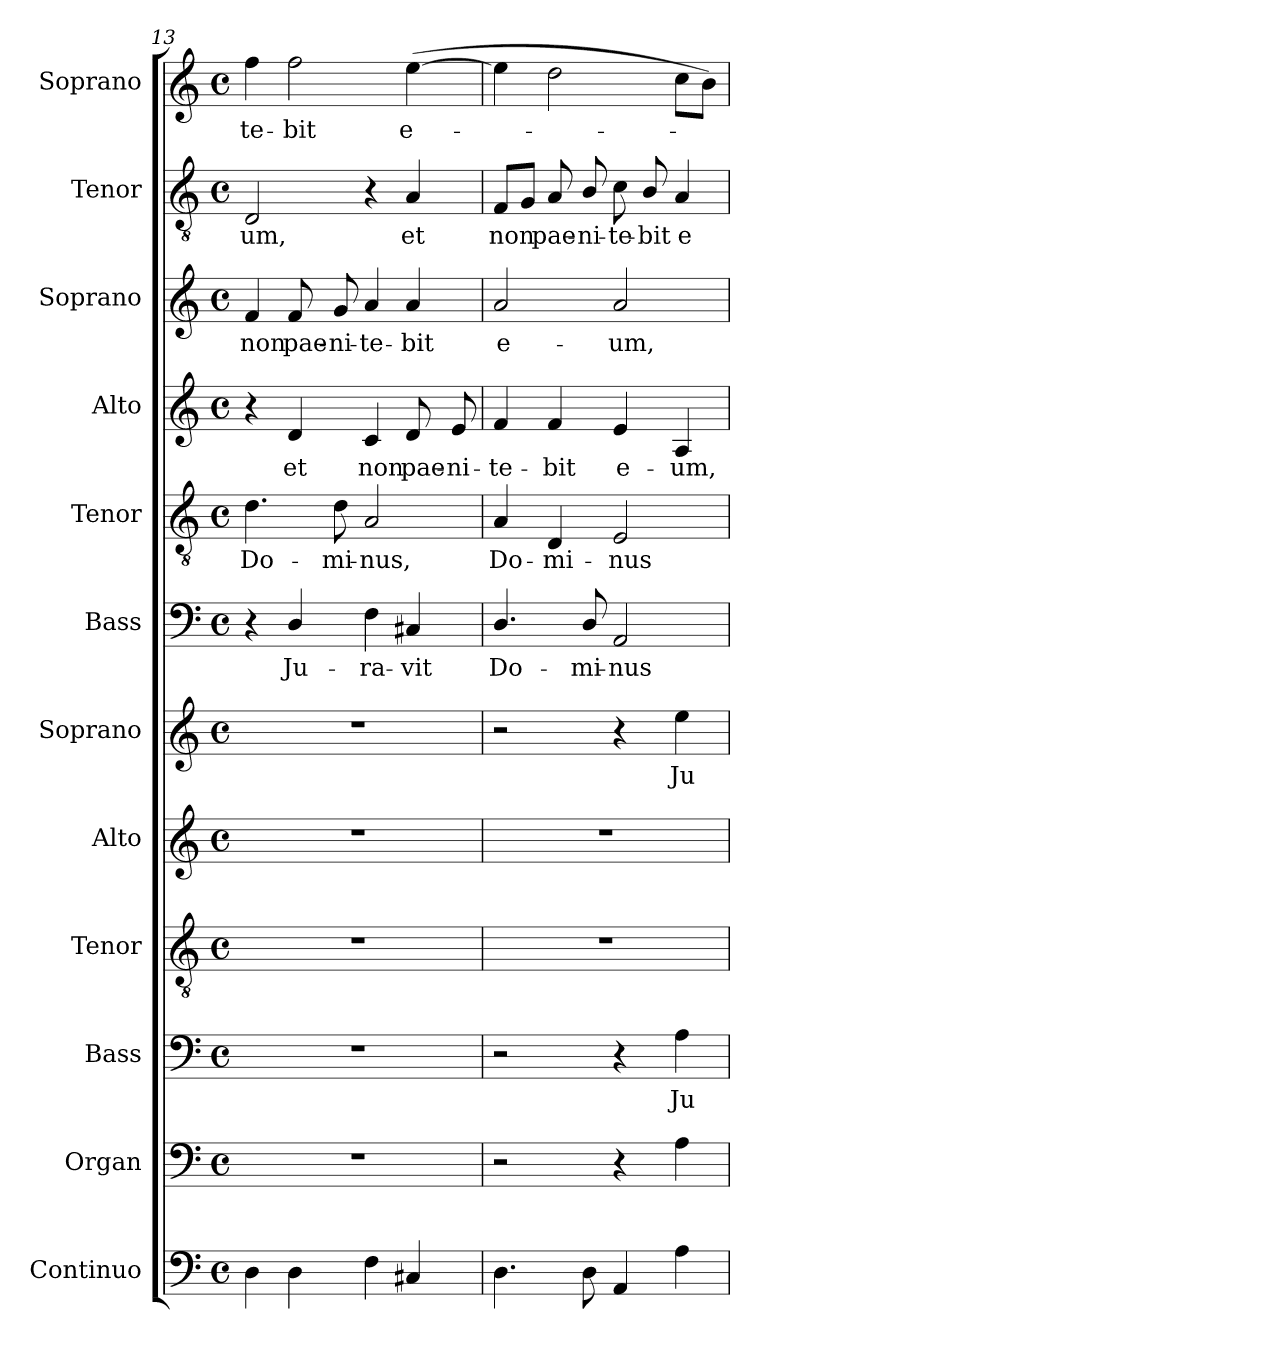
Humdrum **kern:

**kern	**kern	**kern	**text	**kern	**kern	**kern	**text	**kern	**text	**kern	**text	**kern	**text	**kern	**text	**kern	**text	**kern	**text
*part12	*part11	*part10	*part10	*part9	*part8	*part7	*part7	*part6	*part6	*part5	*part5	*part4	*part4	*part3	*part3	*part2	*part2	*part1	*part1
*staff12	*staff11	*staff10	*staff10	*staff9	*staff8	*staff7	*staff7	*staff6	*staff6	*staff5	*staff5	*staff4	*staff4	*staff3	*staff3	*staff2	*staff2	*staff1	*staff1
*I"Continuo	*I"Organ	*I"Bass	*	*I"Tenor	*I"Alto	*I"Soprano	*	*I"Bass	*	*I"Tenor	*	*I"Alto	*	*I"Soprano	*	*I"Tenor	*	*I"Soprano	*
*I'Cont.	*I'Org.	*I'B.	*	*I'T.	*I'A.	*I'S.	*	*I'B.	*	*I'T.	*	*I'A.	*	*I'S.	*	*I'T.	*	*I'S.	*
*clefF4	*clefF4	*clefF4	*	*clefGv2	*clefG2	*clefG2	*	*clefF4	*	*clefGv2	*	*clefG2	*	*clefG2	*	*clefGv2	*	*clefG2	*
*	*	*	*	*ITrd7c12	*	*	*	*	*	*ITrd7c12	*	*	*	*	*	*ITrd7c12	*	*	*
*k[]	*k[]	*k[]	*	*k[]	*k[]	*k[]	*	*k[]	*	*k[]	*	*k[]	*	*k[]	*	*k[]	*	*k[]	*
*C:	*C:	*C:	*	*C:	*C:	*C:	*	*C:	*	*C:	*	*C:	*	*C:	*	*C:	*	*C:	*
*M4/4	*M4/4	*M4/4	*	*M4/4	*M4/4	*M4/4	*	*M4/4	*	*M4/4	*	*M4/4	*	*M4/4	*	*M4/4	*	*M4/4	*
*met(c)	*met(c)	*met(c)	*	*met(c)	*met(c)	*met(c)	*	*met(c)	*	*met(c)	*	*met(c)	*	*met(c)	*	*met(c)	*	*met(c)	*
=13	=13	=13	=13	=13	=13	=13	=13	=13	=13	=13	=13	=13	=13	=13	=13	=13	=13	=13	=13
!	!	!	!	!	!	!	!	!	!	!	!LO:LY:b:color=#000000	!	!	!	!	!	!	!	!
!	!	!	!	!	!	!	!	!	!	!	!	!	!	!	!LO:LY:b:color=#000000	!	!	!	!
!	!	!	!	!	!	!	!	!	!	!	!	!	!	!	!	!	!LO:LY:b:color=#000000	!	!
!	!	!	!	!	!	!	!	!	!	!	!	!	!	!	!	!	!	!	!LO:LY:b:color=#000000
4Di\	1r	1r	.	1r	1r	1r	.	4r	.	4.Di\	Do-	4r	.	4fi/	non	2DDi/	-um,	4ffi\	-te-
!	!	!	!	!	!	!	!	!	!LO:LY:b:color=#000000	!	!	!	!	!	!	!	!	!	!
!	!	!	!	!	!	!	!	!	!	!	!	!	!LO:LY:b:color=#000000	!	!	!	!	!	!
!	!	!	!	!	!	!	!	!	!	!	!	!	!	!	!LO:LY:b:color=#000000	!	!	!	!
!	!	!	!	!	!	!	!	!	!	!	!	!	!	!	!	!	!	!	!LO:LY:b:color=#000000
4Di\	.	.	.	.	.	.	.	4Di/	Ju-	.	.	4di/	et	8fi/	pae-	.	.	2ffi\	-bit
!	!	!	!	!	!	!	!	!	!	!	!LO:LY:b:color=#000000	!	!	!	!	!	!	!	!
!	!	!	!	!	!	!	!	!	!	!	!	!	!	!	!LO:LY:b:color=#000000	!	!	!	!
.	.	.	.	.	.	.	.	.	.	8Di\	-mi-	.	.	8gi/	-ni-	.	.	.	.
!	!	!	!	!	!	!	!	!	!LO:LY:b:color=#000000	!	!	!	!	!	!	!	!	!	!
!	!	!	!	!	!	!	!	!	!	!	!LO:LY:b:color=#000000	!	!	!	!	!	!	!	!
!	!	!	!	!	!	!	!	!	!	!	!	!	!LO:LY:b:color=#000000	!	!	!	!	!	!
!	!	!	!	!	!	!	!	!	!	!	!	!	!	!	!LO:LY:b:color=#000000	!	!	!	!
4Fi\	.	.	.	.	.	.	.	4Fi\	-ra-	2AAi/	-nus,	4ci/	non	4ai/	-te-	4r	.	.	.
!	!	!	!	!	!	!	!	!	!LO:LY:b:color=#000000	!	!	!	!	!	!	!	!	!	!
!	!	!	!	!	!	!	!	!	!	!	!	!	!LO:LY:b:color=#000000	!	!	!	!	!	!
!	!	!	!	!	!	!	!	!	!	!	!	!	!	!	!LO:LY:b:color=#000000	!	!	!	!
!	!	!	!	!	!	!	!	!	!	!	!	!	!	!	!	!	!LO:LY:b:color=#000000	!	!
!	!	!	!	!	!	!	!	!	!	!	!	!	!	!	!	!	!	!	!LO:LY:b:color=#000000
4C#Xi/	.	.	.	.	.	.	.	4C#Xi/	-vit	.	.	8di/	pae-	4ai/	-bit	4AAi/	et	([4eei\	e-
!	!	!	!	!	!	!	!	!	!	!	!	!	!LO:LY:b:color=#000000	!	!	!	!	!	!
.	.	.	.	.	.	.	.	.	.	.	.	8ei/	-ni-	.	.	.	.	.	.
=14	=14	=14	=14	=14	=14	=14	=14	=14	=14	=14	=14	=14	=14	=14	=14	=14	=14	=14	=14
!	!	!	!	!	!	!	!	!	!LO:LY:b:color=#000000	!	!	!	!	!	!	!	!	!	!
!	!	!	!	!	!	!	!	!	!	!	!LO:LY:b:color=#000000	!	!	!	!	!	!	!	!
!	!	!	!	!	!	!	!	!	!	!	!	!	!LO:LY:b:color=#000000	!	!	!	!	!	!
!	!	!	!	!	!	!	!	!	!	!	!	!	!	!	!LO:LY:b:color=#000000	!	!	!	!
!	!	!	!	!	!	!	!	!	!	!	!	!	!	!	!	!	!LO:LY:b:color=#000000	!	!
4.Di\	2r	2r	.	1r	1r	2r	.	4.Di/	Do-	4AAi/	Do-	4fi/	-te-	2ai/	e-	8FFi/L	non	4eei\]	.
.	.	.	.	.	.	.	.	.	.	.	.	.	.	.	.	8GGi/J	.	.	.
!	!	!	!	!	!	!	!	!	!	!	!LO:LY:b:color=#000000	!	!	!	!	!	!	!	!
!	!	!	!	!	!	!	!	!	!	!	!	!	!LO:LY:b:color=#000000	!	!	!	!	!	!
!	!	!	!	!	!	!	!	!	!	!	!	!	!	!	!	!	!LO:LY:b:color=#000000	!	!
.	.	.	.	.	.	.	.	.	.	4DDi/	-mi-	4fi/	-bit	.	.	8AAi/	pae-	2ddi\	.
!	!	!	!	!	!	!	!	!	!LO:LY:b:color=#000000	!	!	!	!	!	!	!	!	!	!
!	!	!	!	!	!	!	!	!	!	!	!	!	!	!	!	!	!LO:LY:b:color=#000000	!	!
8Di\	.	.	.	.	.	.	.	8Di/	-mi-	.	.	.	.	.	.	8BBi/	-ni-	.	.
!	!	!	!	!	!	!	!	!	!LO:LY:b:color=#000000	!	!	!	!	!	!	!	!	!	!
!	!	!	!	!	!	!	!	!	!	!	!LO:LY:b:color=#000000	!	!	!	!	!	!	!	!
!	!	!	!	!	!	!	!	!	!	!	!	!	!LO:LY:b:color=#000000	!	!	!	!	!	!
!	!	!	!	!	!	!	!	!	!	!	!	!	!	!	!LO:LY:b:color=#000000	!	!	!	!
!	!	!	!	!	!	!	!	!	!	!	!	!	!	!	!	!	!LO:LY:b:color=#000000	!	!
4AAi/	4r	4r	.	.	.	4r	.	2AAi/	-nus	2EEi/	-nus	4ei/	e-	2ai/	-um,	8Ci\	-te-	.	.
!	!	!	!	!	!	!	!	!	!	!	!	!	!	!	!	!	!LO:LY:b:color=#000000	!	!
.	.	.	.	.	.	.	.	.	.	.	.	.	.	.	.	8BBi/	-bit	.	.
!	!	!	!LO:LY:b:color=#000000	!	!	!	!	!	!	!	!	!	!	!	!	!	!	!	!
!	!	!	!	!	!	!	!LO:LY:b:color=#000000	!	!	!	!	!	!	!	!	!	!	!	!
!	!	!	!	!	!	!	!	!	!	!	!	!	!LO:LY:b:color=#000000	!	!	!	!	!	!
!	!	!	!	!	!	!	!	!	!	!	!	!	!	!	!	!	!LO:LY:b:color=#000000	!	!
4Ai\	4Ai\	4Ai\	Ju-	.	.	4eei\	Ju-	.	.	.	.	4Ai/	-um,	.	.	4AAi/	e-	8cci\L	.
.	.	.	.	.	.	.	.	.	.	.	.	.	.	.	.	.	.	8bi\J)	.
=	=	=	=	=	=	=	=	=	=	=	=	=	=	=	=	=	=	=	=
*-	*-	*-	*-	*-	*-	*-	*-	*-	*-	*-	*-	*-	*-	*-	*-	*-	*-	*-	*-
